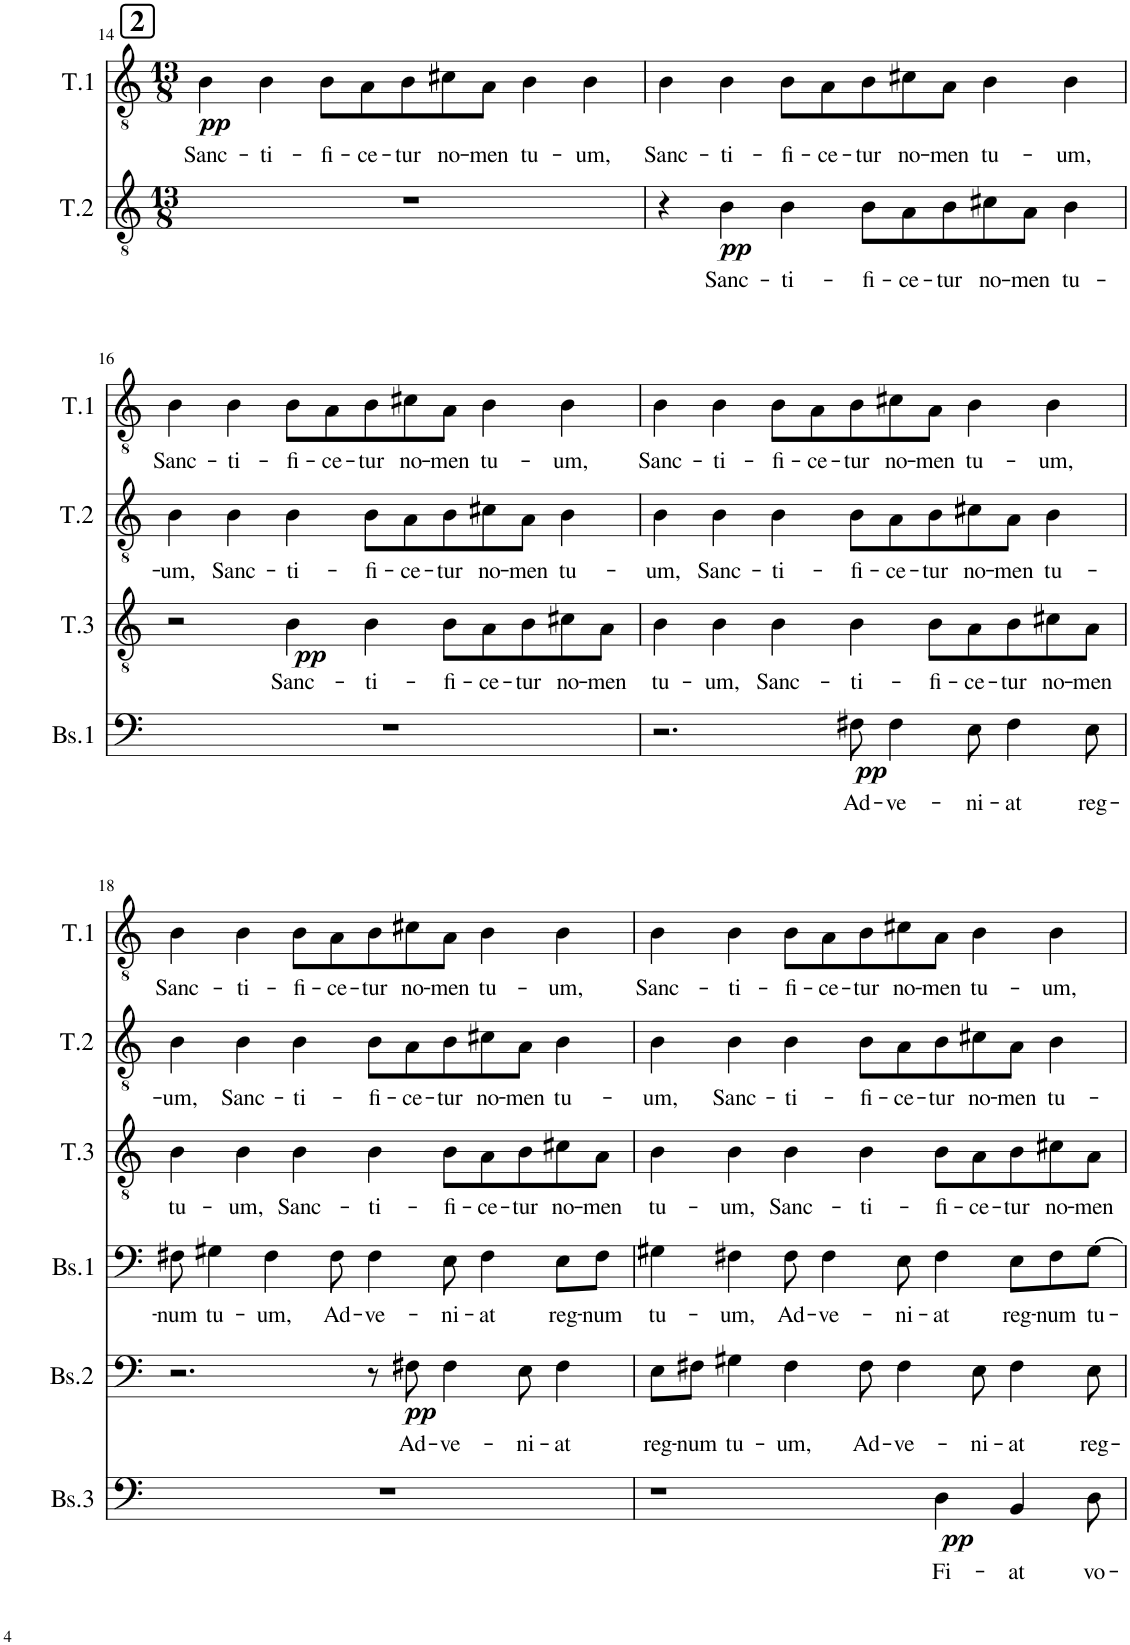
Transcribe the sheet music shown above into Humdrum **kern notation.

**kern	**text	**dynam	**kern	**text	**dynam	**kern	**text	**dynam	**kern	**text	**dynam	**kern	**text	**dynam	**kern	**text	**dynam
*part6	*part6	*part6	*part5	*part5	*part5	*part4	*part4	*part4	*part3	*part3	*part3	*part2	*part2	*part2	*part1	*part1	*part1
*staff6	*staff6	*staff6	*staff5	*staff5	*staff5	*staff4	*staff4	*staff4	*staff3	*staff3	*staff3	*staff2	*staff2	*staff2	*staff1	*staff1	*staff1
*I"Bas 3	*	*	*I"Bas 2	*	*	*I"Bas 1	*	*	*I"Tenor 3	*	*	*I"Tenor 2	*	*	*I"Tenor 1	*	*
*I'Bs.3	*	*	*I'Bs.2	*	*	*I'Bs.1	*	*	*I'T.3	*	*	*I'T.2	*	*	*I'T.1	*	*
!!LO:PB:g=z
*clefF4	*	*	*clefF4	*	*	*clefF4	*	*	*clefGv2	*	*	*clefGv2	*	*	*clefGv2	*	*
*k[]	*	*	*k[]	*	*	*k[]	*	*	*k[]	*	*	*k[]	*	*	*k[]	*	*
*M13/8	*	*	*M13/8	*	*	*M13/8	*	*	*M13/8	*	*	*M13/8	*	*	*M13/8	*	*
=14	=14	=14	=14	=14	=14	=14	=14	=14	=14	=14	=14	=14	=14	=14	=14	=14	=14
!	!	!	!	!	!	!	!	!	!	!	!	!	!	!	!	!LO:LY:b	!LO:DY:b
8%13r	.	.	8%13r	.	.	8%13r	.	.	8%13r	.	.	8%13r	.	.	4B\	Sanc-	pp
!	!	!	!	!	!	!	!	!	!	!	!	!	!	!	!	!LO:LY:b	!
.	.	.	.	.	.	.	.	.	.	.	.	.	.	.	4B\	-ti-	.
!	!	!	!	!	!	!	!	!	!	!	!	!	!	!	!	!LO:LY:b	!
.	.	.	.	.	.	.	.	.	.	.	.	.	.	.	8B\L	-fi-	.
!	!	!	!	!	!	!	!	!	!	!	!	!	!	!	!	!LO:LY:b	!
.	.	.	.	.	.	.	.	.	.	.	.	.	.	.	8A\	-ce-	.
!	!	!	!	!	!	!	!	!	!	!	!	!	!	!	!	!LO:LY:b	!
.	.	.	.	.	.	.	.	.	.	.	.	.	.	.	8B\	-tur	.
!	!	!	!	!	!	!	!	!	!	!	!	!	!	!	!	!LO:LY:b	!
.	.	.	.	.	.	.	.	.	.	.	.	.	.	.	8c#X\	no-	.
!	!	!	!	!	!	!	!	!	!	!	!	!	!	!	!	!LO:LY:b	!
.	.	.	.	.	.	.	.	.	.	.	.	.	.	.	8A\J	-men	.
!	!	!	!	!	!	!	!	!	!	!	!	!	!	!	!	!LO:LY:b	!
.	.	.	.	.	.	.	.	.	.	.	.	.	.	.	4B\	tu-	.
!	!	!	!	!	!	!	!	!	!	!	!	!	!	!	!	!LO:LY:b	!
.	.	.	.	.	.	.	.	.	.	.	.	.	.	.	4B\	-um,	.
=15	=15	=15	=15	=15	=15	=15	=15	=15	=15	=15	=15	=15	=15	=15	=15	=15	=15
!	!	!	!	!	!	!	!	!	!	!	!	!	!	!	!	!LO:LY:b	!
8%13r	.	.	8%13r	.	.	8%13r	.	.	8%13r	.	.	4r	.	.	4B\	Sanc-	.
!	!	!	!	!	!	!	!	!	!	!	!	!	!LO:LY:b	!LO:DY:b	!	!LO:LY:b	!
.	.	.	.	.	.	.	.	.	.	.	.	4B\	Sanc-	pp	4B\	-ti-	.
!	!	!	!	!	!	!	!	!	!	!	!	!	!LO:LY:b	!	!	!LO:LY:b	!
.	.	.	.	.	.	.	.	.	.	.	.	4B\	-ti-	.	8B\L	-fi-	.
!	!	!	!	!	!	!	!	!	!	!	!	!	!	!	!	!LO:LY:b	!
.	.	.	.	.	.	.	.	.	.	.	.	.	.	.	8A\	-ce-	.
!	!	!	!	!	!	!	!	!	!	!	!	!	!LO:LY:b	!	!	!LO:LY:b	!
.	.	.	.	.	.	.	.	.	.	.	.	8B\L	-fi-	.	8B\	-tur	.
!	!	!	!	!	!	!	!	!	!	!	!	!	!LO:LY:b	!	!	!LO:LY:b	!
.	.	.	.	.	.	.	.	.	.	.	.	8A\	-ce-	.	8c#X\	no-	.
!	!	!	!	!	!	!	!	!	!	!	!	!	!LO:LY:b	!	!	!LO:LY:b	!
.	.	.	.	.	.	.	.	.	.	.	.	8B\	-tur	.	8A\J	-men	.
!	!	!	!	!	!	!	!	!	!	!	!	!	!LO:LY:b	!	!	!LO:LY:b	!
.	.	.	.	.	.	.	.	.	.	.	.	8c#X\	no-	.	4B\	tu-	.
!	!	!	!	!	!	!	!	!	!	!	!	!	!LO:LY:b	!	!	!	!
.	.	.	.	.	.	.	.	.	.	.	.	8A\J	-men	.	.	.	.
!	!	!	!	!	!	!	!	!	!	!	!	!	!LO:LY:b	!	!	!LO:LY:b	!
.	.	.	.	.	.	.	.	.	.	.	.	4B\	tu-	.	4B\	-um,	.
!!LO:LB:g=z
=16	=16	=16	=16	=16	=16	=16	=16	=16	=16	=16	=16	=16	=16	=16	=16	=16	=16
!	!	!	!	!	!	!	!	!	!	!	!	!	!LO:LY:b	!	!	!LO:LY:b	!
8%13r	.	.	8%13r	.	.	8%13r	.	.	2r	.	.	4B\	-um,	.	4B\	Sanc-	.
!	!	!	!	!	!	!	!	!	!	!	!	!	!LO:LY:b	!	!	!LO:LY:b	!
.	.	.	.	.	.	.	.	.	.	.	.	4B\	Sanc-	.	4B\	-ti-	.
!	!	!	!	!	!	!	!	!	!	!LO:LY:b	!LO:DY:b	!	!LO:LY:b	!	!	!LO:LY:b	!
.	.	.	.	.	.	.	.	.	4B\	Sanc-	pp	4B\	-ti-	.	8B\L	-fi-	.
!	!	!	!	!	!	!	!	!	!	!	!	!	!	!	!	!LO:LY:b	!
.	.	.	.	.	.	.	.	.	.	.	.	.	.	.	8A\	-ce-	.
!	!	!	!	!	!	!	!	!	!	!LO:LY:b	!	!	!LO:LY:b	!	!	!LO:LY:b	!
.	.	.	.	.	.	.	.	.	4B\	-ti-	.	8B\L	-fi-	.	8B\	-tur	.
!	!	!	!	!	!	!	!	!	!	!	!	!	!LO:LY:b	!	!	!LO:LY:b	!
.	.	.	.	.	.	.	.	.	.	.	.	8A\	-ce-	.	8c#X\	no-	.
!	!	!	!	!	!	!	!	!	!	!LO:LY:b	!	!	!LO:LY:b	!	!	!LO:LY:b	!
.	.	.	.	.	.	.	.	.	8B\L	-fi-	.	8B\	-tur	.	8A\J	-men	.
!	!	!	!	!	!	!	!	!	!	!LO:LY:b	!	!	!LO:LY:b	!	!	!LO:LY:b	!
.	.	.	.	.	.	.	.	.	8A\	-ce-	.	8c#X\	no-	.	4B\	tu-	.
!	!	!	!	!	!	!	!	!	!	!LO:LY:b	!	!	!LO:LY:b	!	!	!	!
.	.	.	.	.	.	.	.	.	8B\	-tur	.	8A\J	-men	.	.	.	.
!	!	!	!	!	!	!	!	!	!	!LO:LY:b	!	!	!LO:LY:b	!	!	!LO:LY:b	!
.	.	.	.	.	.	.	.	.	8c#X\	no-	.	4B\	tu-	.	4B\	-um,	.
!	!	!	!	!	!	!	!	!	!	!LO:LY:b	!	!	!	!	!	!	!
.	.	.	.	.	.	.	.	.	8A\J	-men	.	.	.	.	.	.	.
=17	=17	=17	=17	=17	=17	=17	=17	=17	=17	=17	=17	=17	=17	=17	=17	=17	=17
!	!	!	!	!	!	!	!	!	!	!LO:LY:b	!	!	!LO:LY:b	!	!	!LO:LY:b	!
8%13r	.	.	8%13r	.	.	2.r	.	.	4B\	tu-	.	4B\	-um,	.	4B\	Sanc-	.
!	!	!	!	!	!	!	!	!	!	!LO:LY:b	!	!	!LO:LY:b	!	!	!LO:LY:b	!
.	.	.	.	.	.	.	.	.	4B\	-um,	.	4B\	Sanc-	.	4B\	-ti-	.
!	!	!	!	!	!	!	!	!	!	!LO:LY:b	!	!	!LO:LY:b	!	!	!LO:LY:b	!
.	.	.	.	.	.	.	.	.	4B\	Sanc-	.	4B\	-ti-	.	8B\L	-fi-	.
!	!	!	!	!	!	!	!	!	!	!	!	!	!	!	!	!LO:LY:b	!
.	.	.	.	.	.	.	.	.	.	.	.	.	.	.	8A\	-ce-	.
!	!	!	!	!	!	!	!LO:LY:b	!LO:DY:b	!	!LO:LY:b	!	!	!LO:LY:b	!	!	!LO:LY:b	!
.	.	.	.	.	.	8F#X\	Ad-	pp	4B\	-ti-	.	8B\L	-fi-	.	8B\	-tur	.
!	!	!	!	!	!	!	!LO:LY:b	!	!	!	!	!	!LO:LY:b	!	!	!LO:LY:b	!
.	.	.	.	.	.	4F#\	-ve-	.	.	.	.	8A\	-ce-	.	8c#X\	no-	.
!	!	!	!	!	!	!	!	!	!	!LO:LY:b	!	!	!LO:LY:b	!	!	!LO:LY:b	!
.	.	.	.	.	.	.	.	.	8B\L	-fi-	.	8B\	-tur	.	8A\J	-men	.
!	!	!	!	!	!	!	!LO:LY:b	!	!	!LO:LY:b	!	!	!LO:LY:b	!	!	!LO:LY:b	!
.	.	.	.	.	.	8E\	-ni-	.	8A\	-ce-	.	8c#X\	no-	.	4B\	tu-	.
!	!	!	!	!	!	!	!LO:LY:b	!	!	!LO:LY:b	!	!	!LO:LY:b	!	!	!	!
.	.	.	.	.	.	4F#\	-at	.	8B\	-tur	.	8A\J	-men	.	.	.	.
!	!	!	!	!	!	!	!	!	!	!LO:LY:b	!	!	!LO:LY:b	!	!	!LO:LY:b	!
.	.	.	.	.	.	.	.	.	8c#X\	no-	.	4B\	tu-	.	4B\	-um,	.
!	!	!	!	!	!	!	!LO:LY:b	!	!	!LO:LY:b	!	!	!	!	!	!	!
.	.	.	.	.	.	8E\	reg-	.	8A\J	-men	.	.	.	.	.	.	.
!!LO:LB:g=z
=18	=18	=18	=18	=18	=18	=18	=18	=18	=18	=18	=18	=18	=18	=18	=18	=18	=18
!	!	!	!	!	!	!	!LO:LY:b	!	!	!LO:LY:b	!	!	!LO:LY:b	!	!	!LO:LY:b	!
8%13r	.	.	2.r	.	.	8F#X\	-num	.	4B\	tu-	.	4B\	-um,	.	4B\	Sanc-	.
!	!	!	!	!	!	!	!LO:LY:b	!	!	!	!	!	!	!	!	!	!
.	.	.	.	.	.	4G#X\	tu-	.	.	.	.	.	.	.	.	.	.
!	!	!	!	!	!	!	!	!	!	!LO:LY:b	!	!	!LO:LY:b	!	!	!LO:LY:b	!
.	.	.	.	.	.	.	.	.	4B\	-um,	.	4B\	Sanc-	.	4B\	-ti-	.
!	!	!	!	!	!	!	!LO:LY:b	!	!	!	!	!	!	!	!	!	!
.	.	.	.	.	.	4F#\	-um,	.	.	.	.	.	.	.	.	.	.
!	!	!	!	!	!	!	!	!	!	!LO:LY:b	!	!	!LO:LY:b	!	!	!LO:LY:b	!
.	.	.	.	.	.	.	.	.	4B\	Sanc-	.	4B\	-ti-	.	8B\L	-fi-	.
!	!	!	!	!	!	!	!LO:LY:b	!	!	!	!	!	!	!	!	!LO:LY:b	!
.	.	.	.	.	.	8F#\	Ad-	.	.	.	.	.	.	.	8A\	-ce-	.
!	!	!	!	!	!	!	!LO:LY:b	!	!	!LO:LY:b	!	!	!LO:LY:b	!	!	!LO:LY:b	!
.	.	.	8r	.	.	4F#\	-ve-	.	4B\	-ti-	.	8B\L	-fi-	.	8B\	-tur	.
!	!	!	!	!LO:LY:b	!LO:DY:b	!	!	!	!	!	!	!	!LO:LY:b	!	!	!LO:LY:b	!
.	.	.	8F#X\	Ad-	pp	.	.	.	.	.	.	8A\	-ce-	.	8c#X\	no-	.
!	!	!	!	!LO:LY:b	!	!	!LO:LY:b	!	!	!LO:LY:b	!	!	!LO:LY:b	!	!	!LO:LY:b	!
.	.	.	4F#\	-ve-	.	8E\	-ni-	.	8B\L	-fi-	.	8B\	-tur	.	8A\J	-men	.
!	!	!	!	!	!	!	!LO:LY:b	!	!	!LO:LY:b	!	!	!LO:LY:b	!	!	!LO:LY:b	!
.	.	.	.	.	.	4F#\	-at	.	8A\	-ce-	.	8c#X\	no-	.	4B\	tu-	.
!	!	!	!	!LO:LY:b	!	!	!	!	!	!LO:LY:b	!	!	!LO:LY:b	!	!	!	!
.	.	.	8E\	-ni-	.	.	.	.	8B\	-tur	.	8A\J	-men	.	.	.	.
!	!	!	!	!LO:LY:b	!	!	!LO:LY:b	!	!	!LO:LY:b	!	!	!LO:LY:b	!	!	!LO:LY:b	!
.	.	.	4F#\	-at	.	8E\L	reg-	.	8c#X\	no-	.	4B\	tu-	.	4B\	-um,	.
!	!	!	!	!	!	!	!LO:LY:b	!	!	!LO:LY:b	!	!	!	!	!	!	!
.	.	.	.	.	.	8F#\J	-num	.	8A\J	-men	.	.	.	.	.	.	.
=19	=19	=19	=19	=19	=19	=19	=19	=19	=19	=19	=19	=19	=19	=19	=19	=19	=19
!	!	!	!	!LO:LY:b	!	!	!LO:LY:b	!	!	!LO:LY:b	!	!	!LO:LY:b	!	!	!LO:LY:b	!
1r	.	.	8E\L	reg-	.	4G#X\	tu-	.	4B\	tu-	.	4B\	-um,	.	4B\	Sanc-	.
!	!	!	!	!LO:LY:b	!	!	!	!	!	!	!	!	!	!	!	!	!
.	.	.	8F#X\J	-num	.	.	.	.	.	.	.	.	.	.	.	.	.
!	!	!	!	!LO:LY:b	!	!	!LO:LY:b	!	!	!LO:LY:b	!	!	!LO:LY:b	!	!	!LO:LY:b	!
.	.	.	4G#X\	tu-	.	4F#X\	-um,	.	4B\	-um,	.	4B\	Sanc-	.	4B\	-ti-	.
!	!	!	!	!LO:LY:b	!	!	!LO:LY:b	!	!	!LO:LY:b	!	!	!LO:LY:b	!	!	!LO:LY:b	!
.	.	.	4F#\	-um,	.	8F#\	Ad-	.	4B\	Sanc-	.	4B\	-ti-	.	8B\L	-fi-	.
!	!	!	!	!	!	!	!LO:LY:b	!	!	!	!	!	!	!	!	!LO:LY:b	!
.	.	.	.	.	.	4F#\	-ve-	.	.	.	.	.	.	.	8A\	-ce-	.
!	!	!	!	!LO:LY:b	!	!	!	!	!	!LO:LY:b	!	!	!LO:LY:b	!	!	!LO:LY:b	!
.	.	.	8F#\	Ad-	.	.	.	.	4B\	-ti-	.	8B\L	-fi-	.	8B\	-tur	.
!	!	!	!	!LO:LY:b	!	!	!LO:LY:b	!	!	!	!	!	!LO:LY:b	!	!	!LO:LY:b	!
.	.	.	4F#\	-ve-	.	8E\	-ni-	.	.	.	.	8A\	-ce-	.	8c#X\	no-	.
!	!LO:LY:b	!LO:DY:b	!	!	!	!	!LO:LY:b	!	!	!LO:LY:b	!	!	!LO:LY:b	!	!	!LO:LY:b	!
4D\	Fi-	pp	.	.	.	4F#\	-at	.	8B\L	-fi-	.	8B\	-tur	.	8A\J	-men	.
!	!	!	!	!LO:LY:b	!	!	!	!	!	!LO:LY:b	!	!	!LO:LY:b	!	!	!LO:LY:b	!
.	.	.	8E\	-ni-	.	.	.	.	8A\	-ce-	.	8c#X\	no-	.	4B\	tu-	.
!	!LO:LY:b	!	!	!LO:LY:b	!	!	!LO:LY:b	!	!	!LO:LY:b	!	!	!LO:LY:b	!	!	!	!
4BB/	-at	.	4F#\	-at	.	8E\L	reg-	.	8B\	-tur	.	8A\J	-men	.	.	.	.
!	!	!	!	!	!	!	!LO:LY:b	!	!	!LO:LY:b	!	!	!LO:LY:b	!	!	!LO:LY:b	!
.	.	.	.	.	.	8F#\	-num	.	8c#X\	no-	.	4B\	tu-	.	4B\	-um,	.
!	!LO:LY:b	!	!	!LO:LY:b	!	!	!LO:LY:b	!	!	!LO:LY:b	!	!	!	!	!	!	!
8D\	vo-	.	8E\	reg-	.	[8G#\J	tu-	.	8A\J	-men	.	.	.	.	.	.	.
=	=	=	=	=	=	=	=	=	=	=	=	=	=	=	=	=	=
*-	*-	*-	*-	*-	*-	*-	*-	*-	*-	*-	*-	*-	*-	*-	*-	*-	*-
